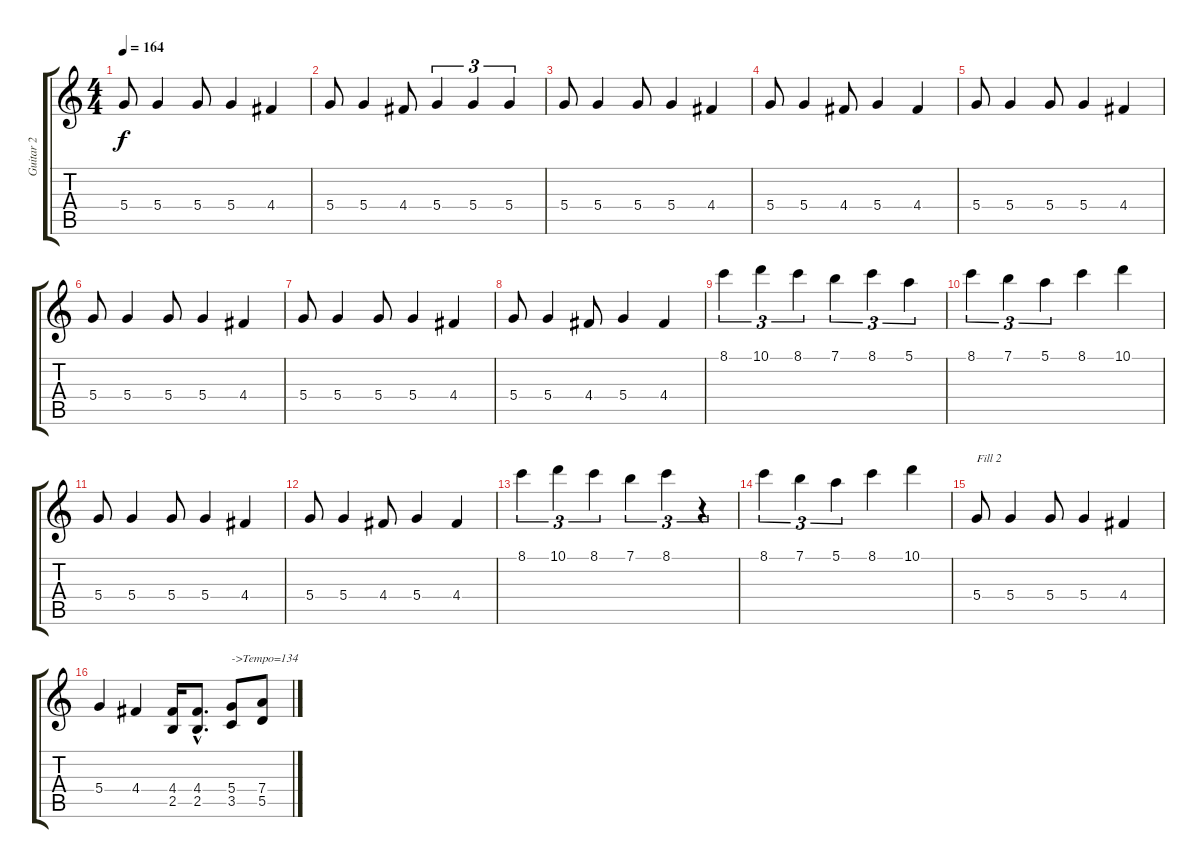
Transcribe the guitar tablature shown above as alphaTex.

\track ("Guitar 2" "Guitar 2") {instrument distortionguitar}
\staff {score tabs}
\tuning (E4 B3 G3 D3 A2 E2) {hide}
\ts (4 4)
\tempo 164
\clef g2
\ks c
5.4.8{dy f} 5.4.4 5.4.8 5.4.4 4.4.4 |
5.4.8 5.4.4 4.4.8 5.4.4{tu (3 2)} 5.4.4{tu (3 2)} 5.4.4{tu (3 2)} |
5.4.8 5.4.4 5.4.8 5.4.4 4.4.4 |
5.4.8 5.4.4 4.4.8 5.4.4 4.4.4 |
5.4.8 5.4.4 5.4.8 5.4.4 4.4.4 |
5.4.8 5.4.4 5.4.8 5.4.4 4.4.4 |
5.4.8 5.4.4 5.4.8 5.4.4 4.4.4 |
5.4.8 5.4.4 4.4.8 5.4.4 4.4.4 |
8.1.4{tu (3 2)} 10.1.4{tu (3 2)} 8.1.4{tu (3 2)} 7.1.4{tu (3 2)} 8.1.4{tu (3 2)} 5.1.4{tu (3 2)} |
8.1.4{tu (3 2)} 7.1.4{tu (3 2)} 5.1.4{tu (3 2)} 8.1.4 10.1.4 |
5.4.8 5.4.4 5.4.8 5.4.4 4.4.4 |
5.4.8 5.4.4 4.4.8 5.4.4 4.4.4 |
8.1.4{tu (3 2)} 10.1.4{tu (3 2)} 8.1.4{tu (3 2)} 7.1.4{tu (3 2)} 8.1.4{tu (3 2)} r.4{tu (3 2)} |
8.1.4{tu (3 2)} 7.1.4{tu (3 2)} 5.1.4{tu (3 2)} 8.1.4 10.1.4 |
5.4.8{txt "Fill 2"} 5.4.4 5.4.8 5.4.4 4.4.4 |
5.4.4 4.4.4 (4.4 2.5).16 (4.4{hac} 2.5{hac}).8{d} (5.4 3.5).8{txt "->Tempo=134"} (7.4 5.5).8
